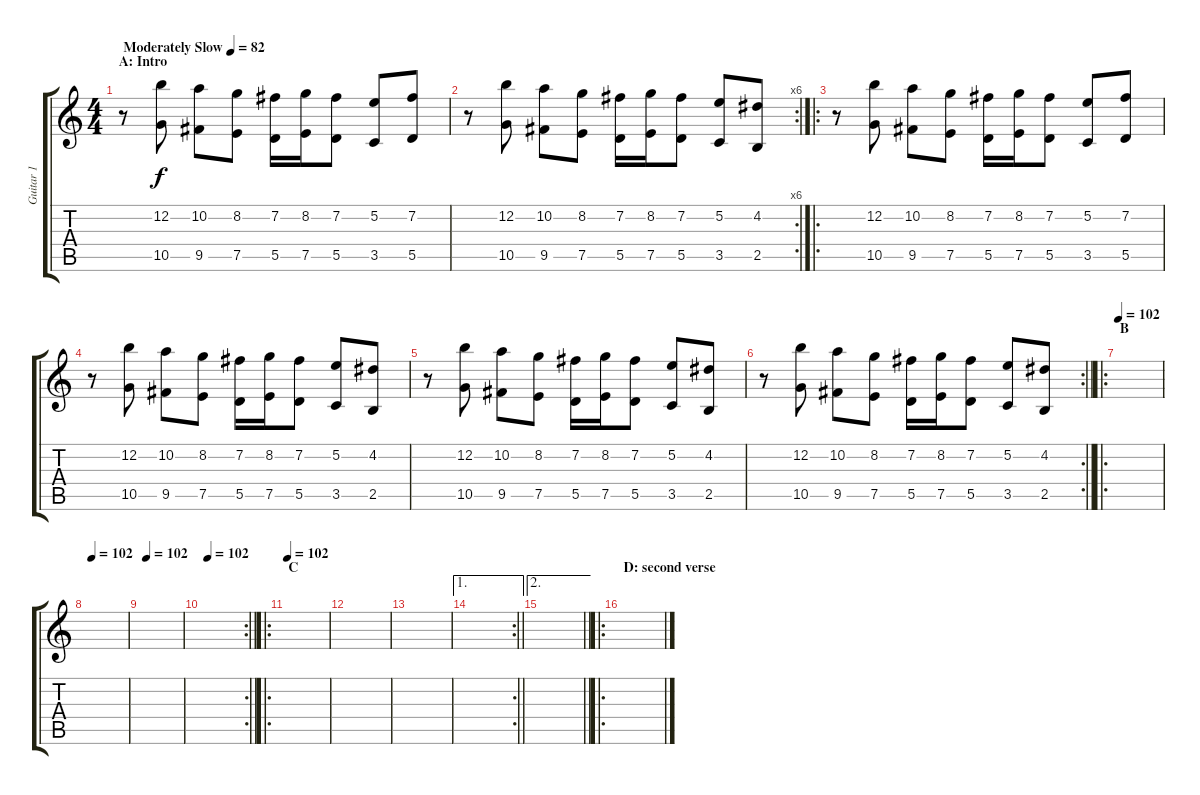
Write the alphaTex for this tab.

\track ("Guitar 1" "Guitar 1") {instrument electricguitarclean}
\staff {score tabs}
\tuning (E4 B3 G3 D3 A2 E2) {hide}
\ts (4 4)
\section ("" "A: Intro")
\tempo (82 "Moderately Slow")
\clef g2
\ks c
r.8{dy f instrument electricguitarclean} (12.2 10.5).8 (10.2 9.5).8 (8.2 7.5).8 (7.2 5.5).16 (8.2 7.5).16 (7.2 5.5).8 (5.2 3.5).8 (7.2 5.5).8 |
\rc 6
r.8 (12.2 10.5).8 (10.2 9.5).8 (8.2 7.5).8 (7.2 5.5).16 (8.2 7.5).16 (7.2 5.5).8 (5.2 3.5).8 (4.2 2.5).8 |
\ro
r.8 (12.2 10.5).8 (10.2 9.5).8 (8.2 7.5).8 (7.2 5.5).16 (8.2 7.5).16 (7.2 5.5).8 (5.2 3.5).8 (7.2 5.5).8 |
r.8 (12.2 10.5).8 (10.2 9.5).8 (8.2 7.5).8 (7.2 5.5).16 (8.2 7.5).16 (7.2 5.5).8 (5.2 3.5).8 (4.2 2.5).8 |
r.8 (12.2 10.5).8 (10.2 9.5).8 (8.2 7.5).8 (7.2 5.5).16 (8.2 7.5).16 (7.2 5.5).8 (5.2 3.5).8 (4.2 2.5).8 |
\rc 2
\barLineRight lightlight
r.8 (12.2 10.5).8 (10.2 9.5).8 (8.2 7.5).8 (7.2 5.5).16 (8.2 7.5).16 (7.2 5.5).8 (5.2 3.5).8 (4.2 2.5).8 |
\ro
\section ("" "B")
\tempo 102
|
\tempo (102 0.125)
|
\tempo (102 0.125)
|
\rc 2
\tempo (102 0.125)
\barLineRight lightlight
|
\ro
\section ("" "C")
\tempo 102
|
|
|
\ae 1
\rc 2
\barLineRight lightlight
|
\ae 2
\barLineRight lightlight
|
\ro
\section ("" "D: second verse")
